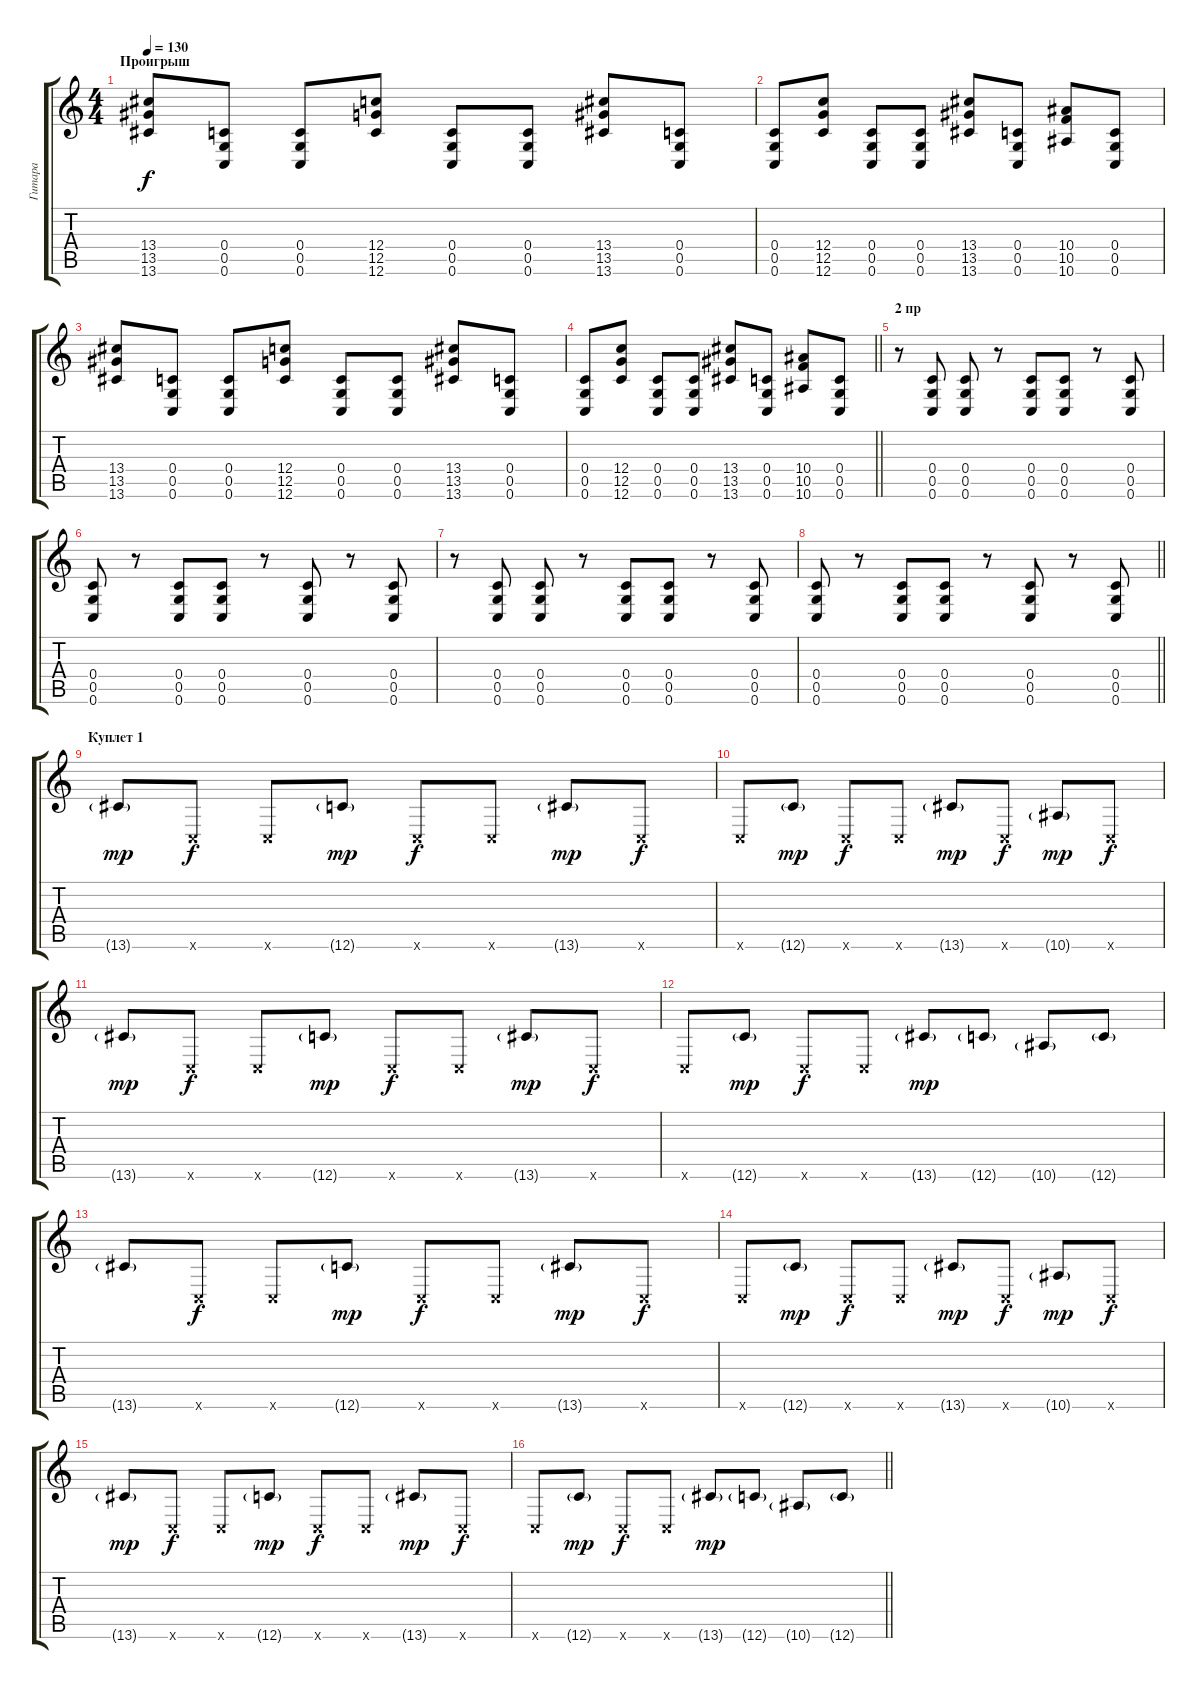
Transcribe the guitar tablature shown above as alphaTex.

\track ("Гитара" "Гитара") {instrument distortionguitar}
\staff {score tabs}
\tuning (D4 A3 F3 C3 G2 C2) {hide}
\ts (4 4)
\section ("" "Проигрыш")
\tempo 130
\clef g2
\ks c
(13.4 13.5 13.6).8{dy f} (0.4 0.5 0.6).8 (0.4 0.5 0.6).8 (12.4 12.5 12.6).8 (0.4 0.5 0.6).8 (0.4 0.5 0.6).8 (13.4 13.5 13.6).8 (0.4 0.5 0.6).8 |
(0.4 0.5 0.6).8 (12.4 12.5 12.6).8 (0.4 0.5 0.6).8 (0.4 0.5 0.6).8 (13.4 13.5 13.6).8 (0.4 0.5 0.6).8 (10.4 10.5 10.6).8 (0.4 0.5 0.6).8 |
(13.4 13.5 13.6).8 (0.4 0.5 0.6).8 (0.4 0.5 0.6).8 (12.4 12.5 12.6).8 (0.4 0.5 0.6).8 (0.4 0.5 0.6).8 (13.4 13.5 13.6).8 (0.4 0.5 0.6).8 |
\barLineRight lightlight
(0.4 0.5 0.6).8 (12.4 12.5 12.6).8 (0.4 0.5 0.6).8 (0.4 0.5 0.6).8 (13.4 13.5 13.6).8 (0.4 0.5 0.6).8 (10.4 10.5 10.6).8 (0.4 0.5 0.6).8 |
\section ("" "2 пр")
r.8 (0.4 0.5 0.6).8 (0.4 0.5 0.6).8 r.8 (0.4 0.5 0.6).8 (0.4 0.5 0.6).8 r.8 (0.4 0.5 0.6).8 |
(0.4 0.5 0.6).8 r.8 (0.4 0.5 0.6).8 (0.4 0.5 0.6).8 r.8 (0.4 0.5 0.6).8 r.8 (0.4 0.5 0.6).8 |
r.8 (0.4 0.5 0.6).8 (0.4 0.5 0.6).8 r.8 (0.4 0.5 0.6).8 (0.4 0.5 0.6).8 r.8 (0.4 0.5 0.6).8 |
\barLineRight lightlight
(0.4 0.5 0.6).8 r.8 (0.4 0.5 0.6).8 (0.4 0.5 0.6).8 r.8 (0.4 0.5 0.6).8 r.8 (0.4 0.5 0.6).8 |
\section ("" "Куплет 1")
13.6{g}.8{dy mp} 0.6{x}.8{dy f} 0.6{x}.8 12.6{g}.8{dy mp} 0.6{x}.8{dy f} 0.6{x}.8 13.6{g}.8{dy mp} 0.6{x}.8{dy f} |
0.6{x}.8 12.6{g}.8{dy mp} 0.6{x}.8{dy f} 0.6{x}.8 13.6{g}.8{dy mp} 0.6{x}.8{dy f} 10.6{g}.8{dy mp} 0.6{x}.8{dy f} |
13.6{g}.8{dy mp} 0.6{x}.8{dy f} 0.6{x}.8 12.6{g}.8{dy mp} 0.6{x}.8{dy f} 0.6{x}.8 13.6{g}.8{dy mp} 0.6{x}.8{dy f} |
0.6{x}.8 12.6{g}.8{dy mp} 0.6{x}.8{dy f} 0.6{x}.8 13.6{g}.8{dy mp} 12.6{g}.8 10.6{g}.8 12.6{g}.8 |
13.6{g}.8 0.6{x}.8{dy f} 0.6{x}.8 12.6{g}.8{dy mp} 0.6{x}.8{dy f} 0.6{x}.8 13.6{g}.8{dy mp} 0.6{x}.8{dy f} |
0.6{x}.8 12.6{g}.8{dy mp} 0.6{x}.8{dy f} 0.6{x}.8 13.6{g}.8{dy mp} 0.6{x}.8{dy f} 10.6{g}.8{dy mp} 0.6{x}.8{dy f} |
13.6{g}.8{dy mp} 0.6{x}.8{dy f} 0.6{x}.8 12.6{g}.8{dy mp} 0.6{x}.8{dy f} 0.6{x}.8 13.6{g}.8{dy mp} 0.6{x}.8{dy f} |
\barLineRight lightlight
0.6{x}.8 12.6{g}.8{dy mp} 0.6{x}.8{dy f} 0.6{x}.8 13.6{g}.8{dy mp} 12.6{g}.8 10.6{g}.8 12.6{g}.8
